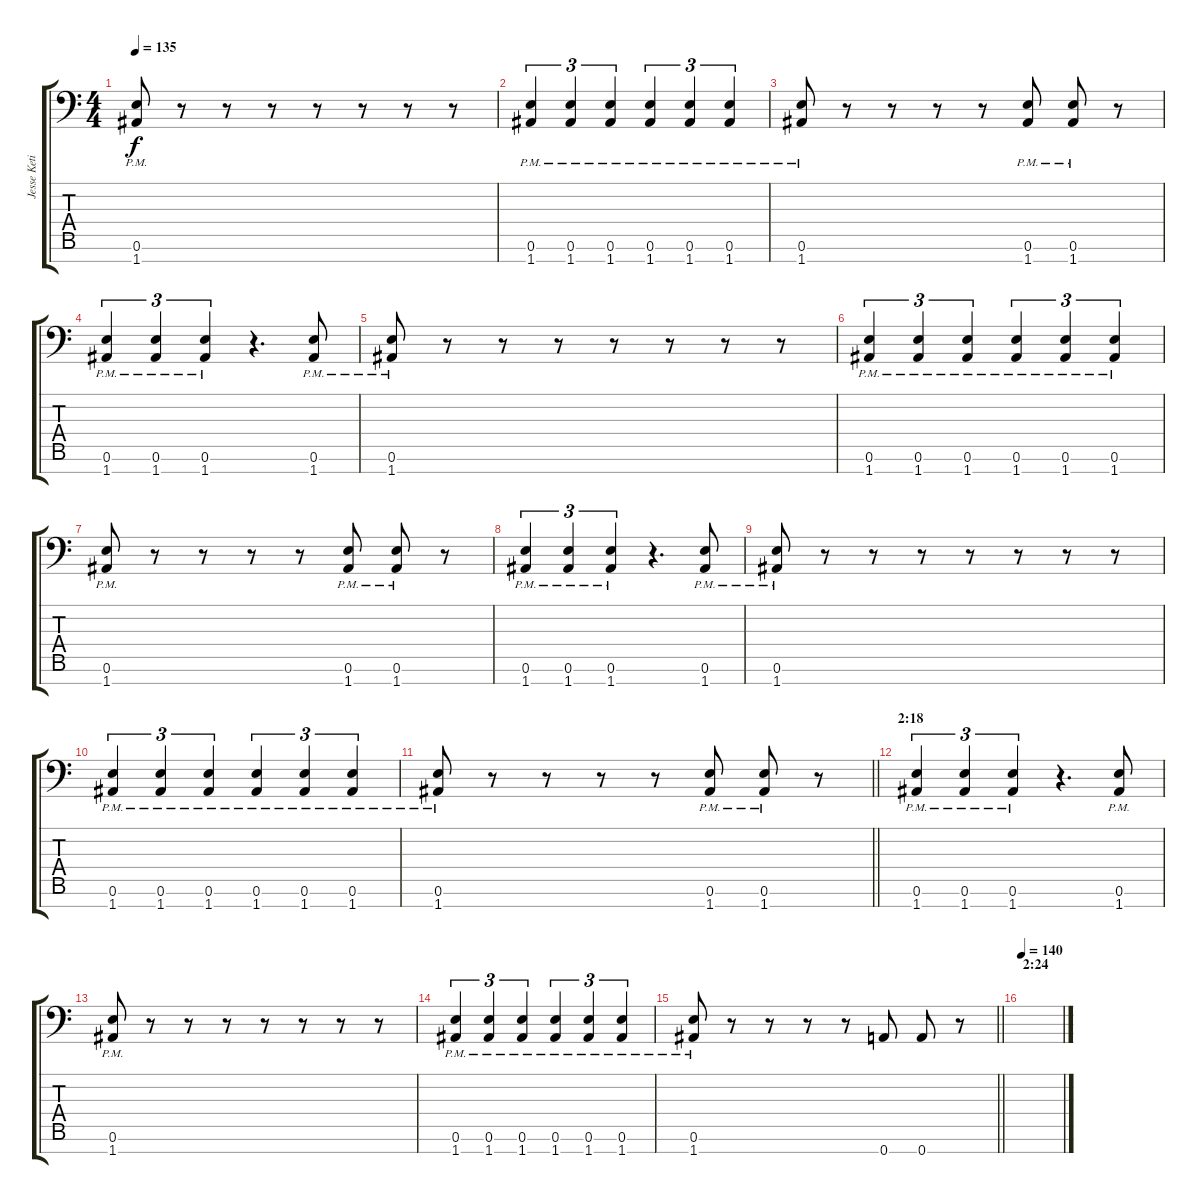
\track ("Jesse Ketive" "Jesse Keti") {instrument distortionguitar}
\staff {score tabs}
\tuning (E4 B3 G3 D3 A2 E2 A1) {hide}
\ts (4 4)
\tempo 135
\clef f4
\ks c
(0.6{pm} 1.7{pm}).8{dy f} r.8 r.8 r.8 r.8 r.8 r.8 r.8 |
(0.6{pm} 1.7{pm}).4{tu (3 2)} (0.6{pm} 1.7{pm}).4{tu (3 2)} (0.6{pm} 1.7{pm}).4{tu (3 2)} (0.6{pm} 1.7{pm}).4{tu (3 2)} (0.6{pm} 1.7{pm}).4{tu (3 2)} (0.6{pm} 1.7{pm}).4{tu (3 2)} |
(0.6{pm} 1.7{pm}).8 r.8 r.8 r.8 r.8 (0.6{pm} 1.7{pm}).8 (0.6{pm} 1.7{pm}).8 r.8 |
(0.6{pm} 1.7{pm}).4{tu (3 2)} (0.6{pm} 1.7{pm}).4{tu (3 2)} (0.6{pm} 1.7{pm}).4{tu (3 2)} r.4{d} (0.6{pm} 1.7{pm}).8 |
(0.6{pm} 1.7{pm}).8 r.8 r.8 r.8 r.8 r.8 r.8 r.8 |
(0.6{pm} 1.7{pm}).4{tu (3 2)} (0.6{pm} 1.7{pm}).4{tu (3 2)} (0.6{pm} 1.7{pm}).4{tu (3 2)} (0.6{pm} 1.7{pm}).4{tu (3 2)} (0.6{pm} 1.7{pm}).4{tu (3 2)} (0.6{pm} 1.7{pm}).4{tu (3 2)} |
(0.6{pm} 1.7{pm}).8 r.8 r.8 r.8 r.8 (0.6{pm} 1.7{pm}).8 (0.6{pm} 1.7{pm}).8 r.8 |
(0.6{pm} 1.7{pm}).4{tu (3 2)} (0.6{pm} 1.7{pm}).4{tu (3 2)} (0.6{pm} 1.7{pm}).4{tu (3 2)} r.4{d} (0.6{pm} 1.7{pm}).8 |
(0.6{pm} 1.7{pm}).8 r.8 r.8 r.8 r.8 r.8 r.8 r.8 |
(0.6{pm} 1.7{pm}).4{tu (3 2)} (0.6{pm} 1.7{pm}).4{tu (3 2)} (0.6{pm} 1.7{pm}).4{tu (3 2)} (0.6{pm} 1.7{pm}).4{tu (3 2)} (0.6{pm} 1.7{pm}).4{tu (3 2)} (0.6{pm} 1.7{pm}).4{tu (3 2)} |
\barLineRight lightlight
(0.6{pm} 1.7{pm}).8 r.8 r.8 r.8 r.8 (0.6{pm} 1.7{pm}).8 (0.6{pm} 1.7{pm}).8 r.8 |
\section ("" "2:18")
(0.6{pm} 1.7{pm}).4{tu (3 2)} (0.6{pm} 1.7{pm}).4{tu (3 2)} (0.6{pm} 1.7{pm}).4{tu (3 2)} r.4{d} (0.6{pm} 1.7{pm}).8 |
(0.6{pm} 1.7{pm}).8 r.8 r.8 r.8 r.8 r.8 r.8 r.8 |
(0.6{pm} 1.7{pm}).4{tu (3 2)} (0.6{pm} 1.7{pm}).4{tu (3 2)} (0.6{pm} 1.7{pm}).4{tu (3 2)} (0.6{pm} 1.7{pm}).4{tu (3 2)} (0.6{pm} 1.7{pm}).4{tu (3 2)} (0.6{pm} 1.7{pm}).4{tu (3 2)} |
\barLineRight lightlight
(0.6{pm} 1.7{pm}).8 r.8 r.8 r.8 r.8 0.7.8 0.7.8 r.8 |
\section ("" "2:24")
\tempo 140
